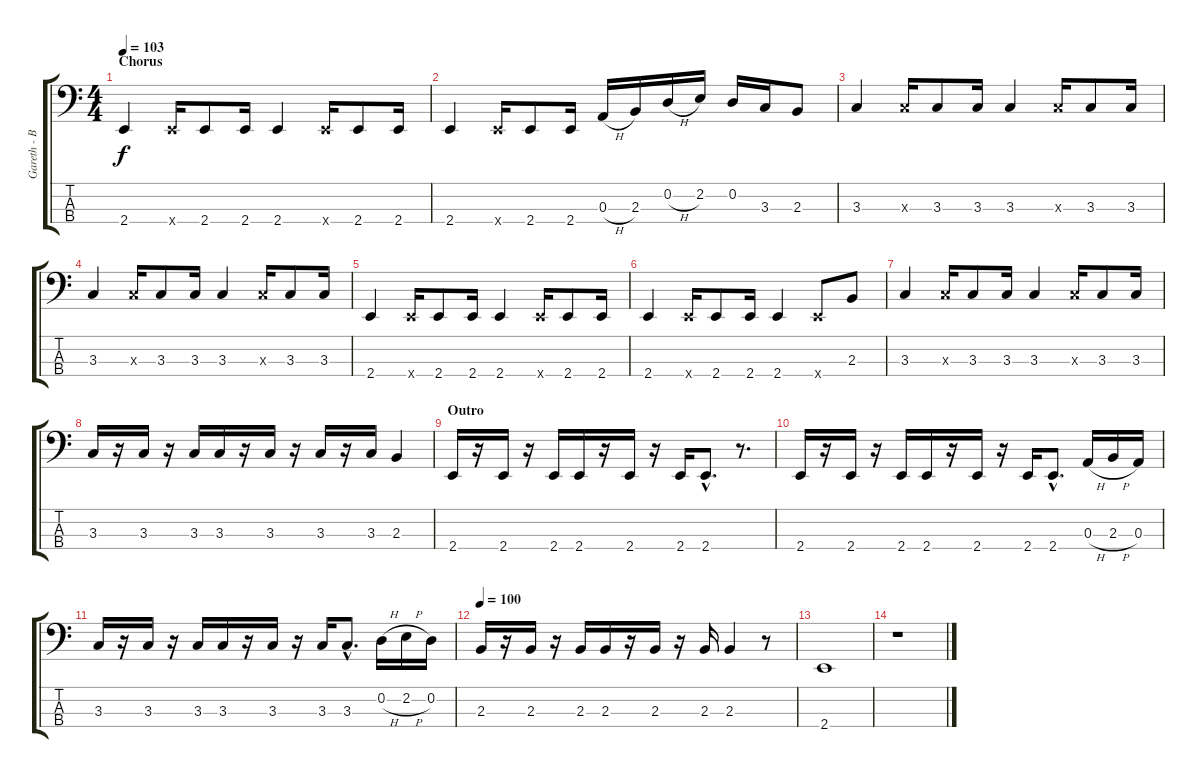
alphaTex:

\track ("Gareth - Bass" "Gareth - B") {instrument electricbassfinger}
\staff {score tabs}
\tuning (G2 D2 A1 D1) {hide}
\ts (4 4)
\section ("" "Chorus")
\tempo 103
\clef f4
\ks c
2.4.4{dy f} 2.4{x}.16 2.4.8 2.4.16 2.4.4 2.4{x}.16 2.4.8 2.4.16 |
2.4.4 2.4{x}.16 2.4.8 2.4.16 0.3{h}.16 2.3.16 0.2{h}.16 2.2.16 0.2.16 3.3.16 2.3.8 |
3.3.4 3.3{x}.16 3.3.8 3.3.16 3.3.4 3.3{x}.16 3.3.8 3.3.16 |
3.3.4 3.3{x}.16 3.3.8 3.3.16 3.3.4 3.3{x}.16 3.3.8 3.3.16 |
2.4.4 2.4{x}.16 2.4.8 2.4.16 2.4.4 2.4{x}.16 2.4.8 2.4.16 |
2.4.4 2.4{x}.16 2.4.8 2.4.16 2.4.4 2.4{x}.8 2.3.8 |
3.3.4 3.3{x}.16 3.3.8 3.3.16 3.3.4 3.3{x}.16 3.3.8 3.3.16 |
3.3.16 r.16 3.3.16 r.16 3.3.16 3.3.16 r.16 3.3.16 r.16 3.3.16 r.16 3.3.16 2.3.4 |
\section ("" "Outro")
2.4.16 r.16 2.4.16 r.16 2.4.16 2.4.16 r.16 2.4.16 r.16 2.4.16 2.4{hac}.8{d} r.8{d} |
2.4.16 r.16 2.4.16 r.16 2.4.16 2.4.16 r.16 2.4.16 r.16 2.4.16 2.4{hac}.8{d} 0.3{h}.16 2.3{h}.16 0.3.16 |
3.3.16 r.16 3.3.16 r.16 3.3.16 3.3.16 r.16 3.3.16 r.16 3.3.16 3.3{hac}.8{d} 0.2{h}.16 2.2{h}.16 0.2.16 |
\tempo 100
2.3.16 r.16 2.3.16 r.16 2.3.16 2.3.16 r.16 2.3.16 r.16 2.3.16 2.3.4 r.8 |
2.4.1 |
r.1
